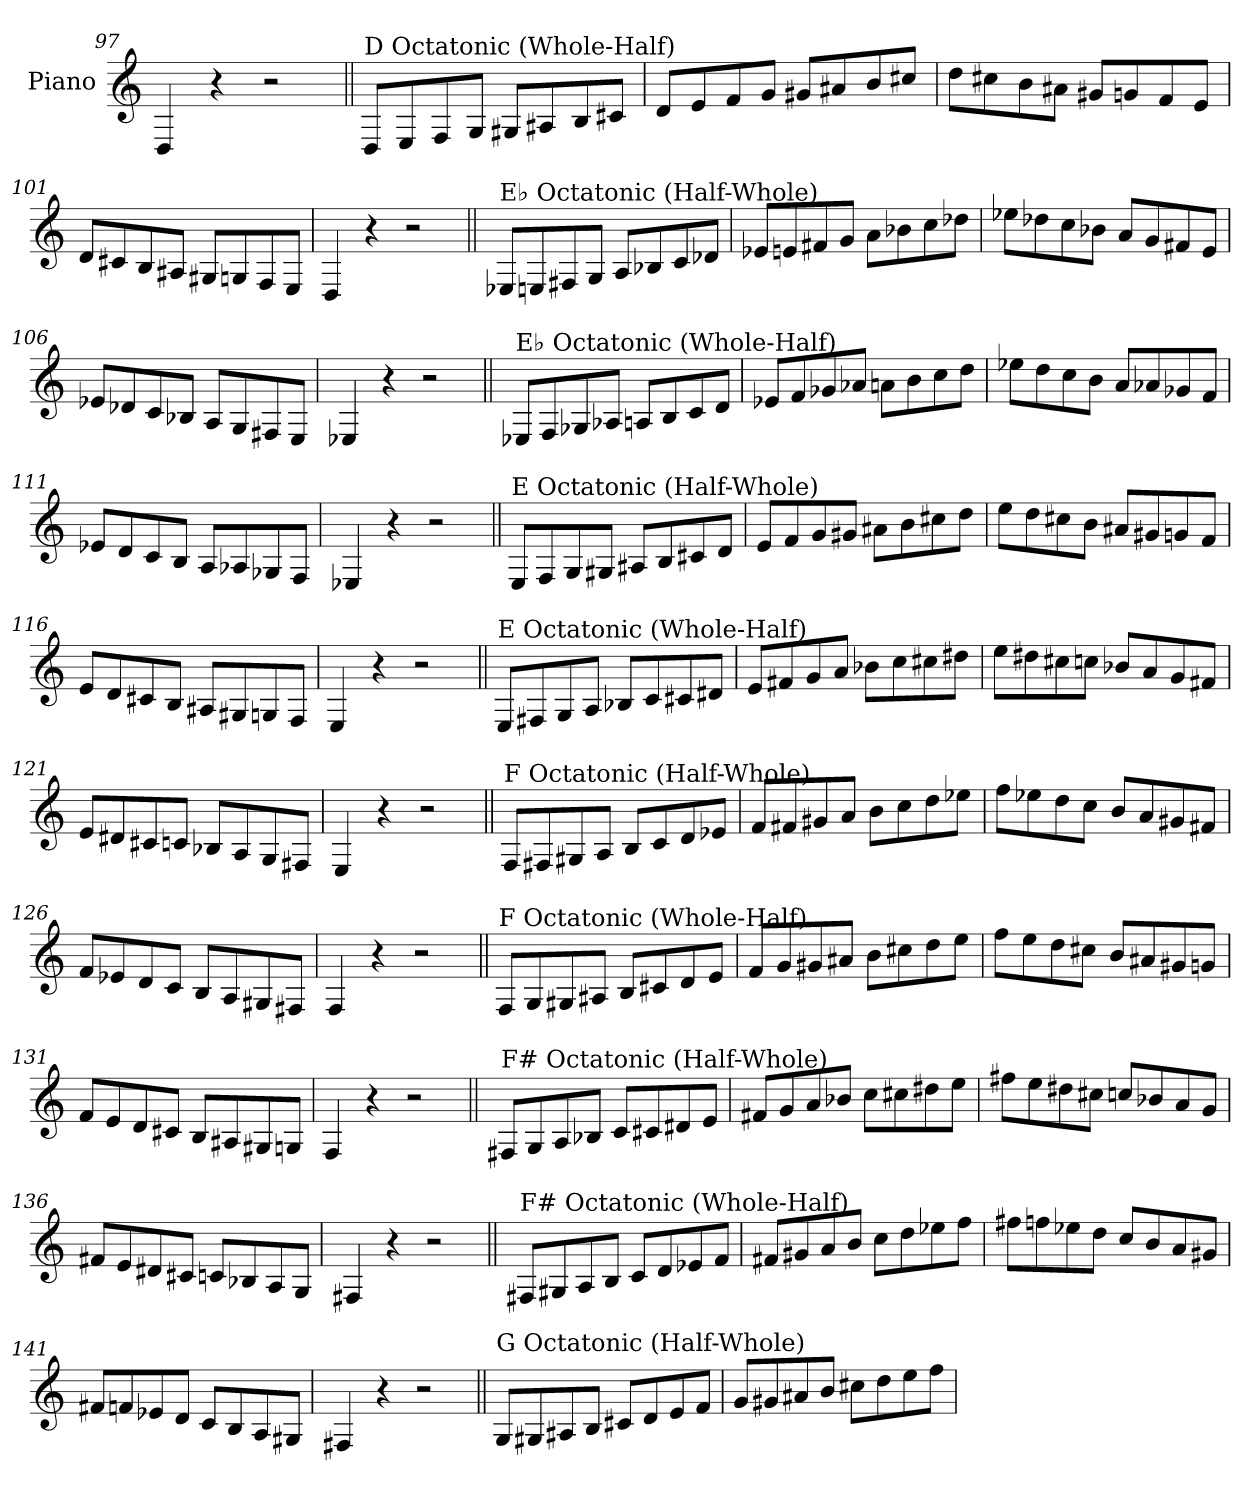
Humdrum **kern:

**kern
*part1
*staff1
*I"Piano
*I'Pno.
*clefG2
*k[]
=97
4D/
4r
2r
!!LO:LB:g=z
=98||
!LO:TX:a:t=D Octatonic (Whole-Half)
8D/L
8E/
8F/
8G/J
8G#X/L
8A#X/
8B/
8c#X/J
=99
8d/L
8e/
8f/
8g/J
8g#X/L
8a#X/
8b/
8cc#X/J
=100
8dd\L
8cc#X\
8b\
8a#X\J
8g#X/L
8gn/
8f/
8e/J
=101
8d/L
8c#X/
8B/
8A#X/J
8G#X/L
8Gn/
8F/
8E/J
=102
4D/
4r
2r
!!LO:LB:g=z
=103||
!LO:TX:a:t=E♭ Octatonic (Half-Whole)
8E-X/L
8En/
8F#X/
8G/J
8A/L
8B-X/
8c/
8d-X/J
=104
8e-X/L
8en/
8f#X/
8g/J
8a\L
8b-X\
8cc\
8dd-X\J
=105
8ee-X\L
8dd-X\
8cc\
8b-X\J
8a/L
8g/
8f#X/
8e/J
=106
8e-X/L
8d-X/
8c/
8B-X/J
8A/L
8G/
8F#X/
8E/J
=107
4E-X/
4r
2r
!!LO:LB:g=z
=108||
!LO:TX:a:t=E♭ Octatonic (Whole-Half)
8E-X/L
8F/
8G-X/
8A-X/J
8An/L
8B/
8c/
8d/J
=109
8e-X/L
8f/
8g-X/
8a-X/J
8an\L
8b\
8cc\
8dd\J
=110
8ee-X\L
8dd\
8cc\
8b\J
8a/L
8a-X/
8g-X/
8f/J
=111
8e-X/L
8d/
8c/
8B/J
8A/L
8A-X/
8G-X/
8F/J
=112
4E-X/
4r
2r
!!LO:PB:g=z
=113||
!LO:TX:a:t=E Octatonic (Half-Whole)
8E/L
8F/
8G/
8G#X/J
8A#X/L
8B/
8c#X/
8d/J
=114
8e/L
8f/
8g/
8g#X/J
8a#X\L
8b\
8cc#X\
8dd\J
=115
8ee\L
8dd\
8cc#X\
8b\J
8a#X/L
8g#X/
8gn/
8f/J
=116
8e/L
8d/
8c#X/
8B/J
8A#X/L
8G#X/
8Gn/
8F/J
=117
4E/
4r
2r
!!LO:LB:g=z
=118||
!LO:TX:a:t=E Octatonic (Whole-Half)
8E/L
8F#X/
8G/
8A/J
8B-X/L
8c/
8c#X/
8d#X/J
=119
8e/L
8f#X/
8g/
8a/J
8b-X\L
8cc\
8cc#X\
8dd#X\J
=120
8ee\L
8dd#X\
8cc#X\
8ccn\J
8b-X/L
8a/
8g/
8f#X/J
=121
8e/L
8d#X/
8c#X/
8cn/J
8B-X/L
8A/
8G/
8F#X/J
=122
4E/
4r
2r
!!LO:LB:g=z
=123||
!LO:TX:a:t=F Octatonic (Half-Whole)
8F/L
8F#X/
8G#X/
8A/J
8B/L
8c/
8d/
8e-X/J
=124
8f/L
8f#X/
8g#X/
8a/J
8b\L
8cc\
8dd\
8ee-X\J
=125
8ff\L
8ee-X\
8dd\
8cc\J
8b/L
8a/
8g#X/
8f#X/J
=126
8f/L
8e-X/
8d/
8c/J
8B/L
8A/
8G#X/
8F#X/J
=127
4F/
4r
2r
!!LO:LB:g=z
=128||
!LO:TX:a:t=F Octatonic (Whole-Half)
8F/L
8G/
8G#X/
8A#X/J
8B/L
8c#X/
8d/
8e/J
=129
8f/L
8g/
8g#X/
8a#X/J
8b\L
8cc#X\
8dd\
8ee\J
=130
8ff\L
8ee\
8dd\
8cc#X\J
8b/L
8a#X/
8g#X/
8gn/J
=131
8f/L
8e/
8d/
8c#X/J
8B/L
8A#X/
8G#X/
8Gn/J
=132
4F/
4r
2r
!!LO:LB:g=z
=133||
!LO:TX:a:t=F# Octatonic (Half-Whole)
8F#X/L
8G/
8A/
8B-X/J
8c/L
8c#X/
8d#X/
8e/J
=134
8f#X/L
8g/
8a/
8b-X/J
8cc\L
8cc#X\
8dd#X\
8ee\J
=135
8ff#X\L
8ee\
8dd#X\
8cc#X\J
8ccn/L
8b-X/
8a/
8g/J
=136
8f#X/L
8e/
8d#X/
8c#X/J
8cn/L
8B-X/
8A/
8G/J
=137
4F#X/
4r
2r
!!LO:LB:g=z
=138||
!LO:TX:a:t=F# Octatonic (Whole-Half)
8F#X/L
8G#X/
8A/
8B/J
8c/L
8d/
8e-X/
8f/J
=139
8f#X/L
8g#X/
8a/
8b/J
8cc\L
8dd\
8ee-X\
8ff\J
=140
8ff#X\L
8ffn\
8ee-X\
8dd\J
8cc/L
8b/
8a/
8g#X/J
=141
8f#X/L
8fn/
8e-X/
8d/J
8c/L
8B/
8A/
8G#X/J
=142
4F#X/
4r
2r
!!LO:LB:g=z
=143||
!LO:TX:a:t=G Octatonic (Half-Whole)
8G/L
8G#X/
8A#X/
8B/J
8c#X/L
8d/
8e/
8f/J
=144
8g/L
8g#X/
8a#X/
8b/J
8cc#X\L
8dd\
8ee\
8ff\J
=
*-
